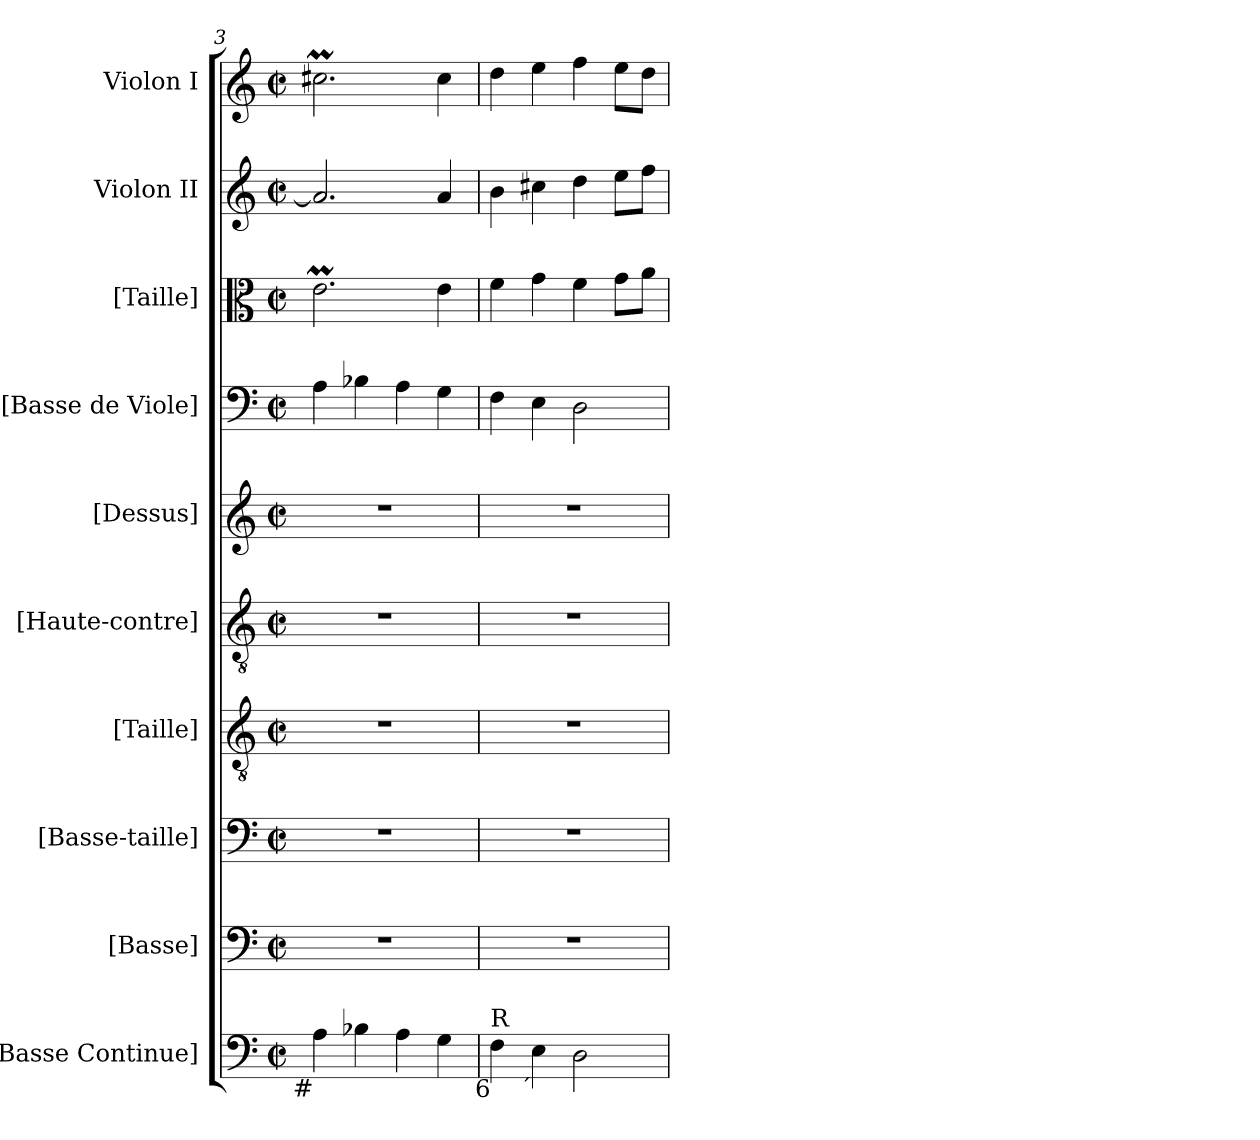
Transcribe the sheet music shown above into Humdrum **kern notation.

**kern	**kern	**kern	**kern	**kern	**kern	**kern	**kern	**kern	**kern
*part10	*part9	*part8	*part7	*part6	*part5	*part4	*part3	*part2	*part1
*staff10	*staff9	*staff8	*staff7	*staff6	*staff5	*staff4	*staff3	*staff2	*staff1
*I"[Basse Continue]	*I"[Basse]	*I"[Basse-taille]	*I"[Taille]	*I"[Haute-contre]	*I"[Dessus]	*I"[Basse de Viole]	*I"[Taille]	*I"Violon II	*I"Violon I
*I'B.c.	*I'B.	*I'B.t.	*I'T.	*I'H.C.	*I'D.	*	*	*I'Vln. II	*I'Vln. I
*clefF4	*clefF4	*clefF4	*clefGv2	*clefGv2	*clefG2	*clefF4	*clefC3	*clefG2	*clefG2
*	*	*	*ITrd7c12	*ITrd7c12	*	*	*	*	*
*k[]	*k[]	*k[]	*k[]	*k[]	*k[]	*k[]	*k[]	*k[]	*k[]
*M2/2	*M2/2	*M2/2	*M2/2	*M2/2	*M2/2	*M2/2	*M2/2	*M2/2	*M2/2
*met(c|)	*met(c|)	*met(c|)	*met(c|)	*met(c|)	*met(c|)	*met(c|)	*met(c|)	*met(c|)	*met(c|)
=3	=3	=3	=3	=3	=3	=3	=3	=3	=3
!LO:TX:b:rj:t=#	!	!	!	!	!	!	!	!	!
4Ai\	1r	1r	1r	1r	1r	4Ai\	2.emi\	2.ai/]	2.cc#Xmi\
4B-Xi\	.	.	.	.	.	4B-Xi\	.	.	.
4Ai\	.	.	.	.	.	4Ai\	.	.	.
4Gi\	.	.	.	.	.	4Gi\	4ei\	4ai/	4cc#i\
=4	=4	=4	=4	=4	=4	=4	=4	=4	=4
!LO:TX:b:rj:t=6	!	!	!	!	!	!	!	!	!
!LO:TX:t=R	!	!	!	!	!	!	!	!	!
4Fi\	1r	1r	1r	1r	1r	4Fi\	4fi\	4bi\	4ddi\
!LO:TX:b:rj:t=´	!	!	!	!	!	!	!	!	!
4Ei\	.	.	.	.	.	4Ei\	4gi\	4cc#Xi\	4eei\
2Di\	.	.	.	.	.	2Di\	4fi\	4ddi\	4ffi\
.	.	.	.	.	.	.	8gi\L	8eei\L	8eei\L
.	.	.	.	.	.	.	8ai\J	8ffi\J	8ddi\J
=	=	=	=	=	=	=	=	=	=
*-	*-	*-	*-	*-	*-	*-	*-	*-	*-
